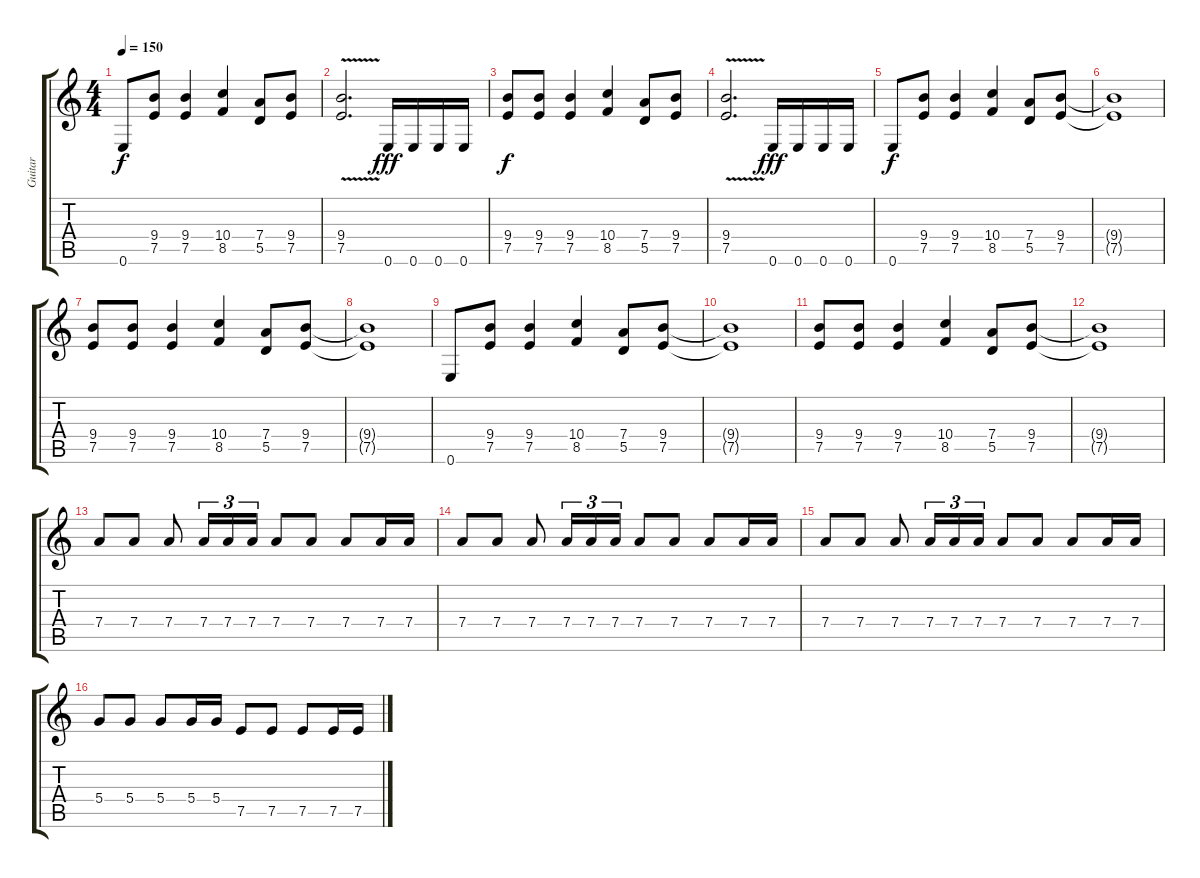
\track ("Guitar" "Guitar") {instrument overdrivenguitar}
\staff {score tabs}
\tuning (E4 B3 G3 D3 A2 E2) {hide}
\ts (4 4)
\tempo 150
\clef g2
\ks c
0.6.8{dy f} (9.4 7.5).8 (9.4 7.5).4 (10.4 8.5).4 (7.4 5.5).8 (9.4 7.5).8 |
(9.4{v} 7.5{v}).2{d} 0.6.16{dy fff} 0.6.16 0.6.16 0.6.16 |
(9.4 7.5).8{dy f} (9.4 7.5).8 (9.4 7.5).4 (10.4 8.5).4 (7.4 5.5).8 (9.4 7.5).8 |
(9.4{v} 7.5{v}).2{d} 0.6.16{dy fff} 0.6.16 0.6.16 0.6.16 |
0.6.8{dy f} (9.4 7.5).8 (9.4 7.5).4 (10.4 8.5).4 (7.4 5.5).8 (9.4 7.5).8 |
(9.4{t} 7.5{t}).1 |
(9.4 7.5).8 (9.4 7.5).8 (9.4 7.5).4 (10.4 8.5).4 (7.4 5.5).8 (9.4 7.5).8 |
(9.4{t} 7.5{t}).1 |
0.6.8 (9.4 7.5).8 (9.4 7.5).4 (10.4 8.5).4 (7.4 5.5).8 (9.4 7.5).8 |
(9.4{t} 7.5{t}).1 |
(9.4 7.5).8 (9.4 7.5).8 (9.4 7.5).4 (10.4 8.5).4 (7.4 5.5).8 (9.4 7.5).8 |
(9.4{t} 7.5{t}).1 |
7.4.8 7.4.8 7.4.8 7.4.16{tu (3 2)} 7.4.16{tu (3 2)} 7.4.16{tu (3 2)} 7.4.8 7.4.8 7.4.8 7.4.16 7.4.16 |
7.4.8 7.4.8 7.4.8 7.4.16{tu (3 2)} 7.4.16{tu (3 2)} 7.4.16{tu (3 2)} 7.4.8 7.4.8 7.4.8 7.4.16 7.4.16 |
7.4.8 7.4.8 7.4.8 7.4.16{tu (3 2)} 7.4.16{tu (3 2)} 7.4.16{tu (3 2)} 7.4.8 7.4.8 7.4.8 7.4.16 7.4.16 |
5.4.8 5.4.8 5.4.8 5.4.16 5.4.16 7.5.8 7.5.8 7.5.8 7.5.16 7.5.16
